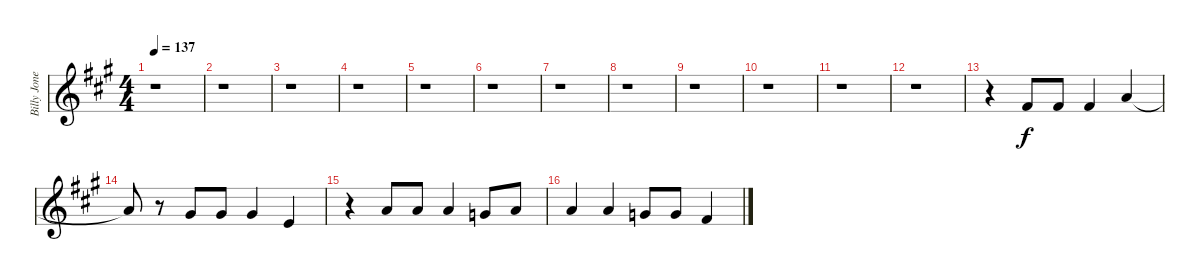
\track ("Billy Jones Vocals" "Billy Jone") {instrument flute}
\staff {score}
\tuning (E4 B3 G3 D3 A2 E2) {hide}
\ts (4 4)
\tempo 137
\clef g2
\ks a
r.1{dy f} |
r.1 |
r.1 |
r.1 |
r.1 |
r.1 |
r.1 |
r.1 |
r.1 |
r.1 |
r.1 |
r.1 |
r.4 7.2.8 7.2.8 7.2.4 10.2.4 |
10.2{t}.8 r.8 9.2.8 9.2.8 9.2.4 9.3.4 |
r.4 10.2.8 10.2.8 10.2.4 8.2.8 10.2.8 |
10.2.4 10.2.4 8.2.8 8.2.8 7.2.4
